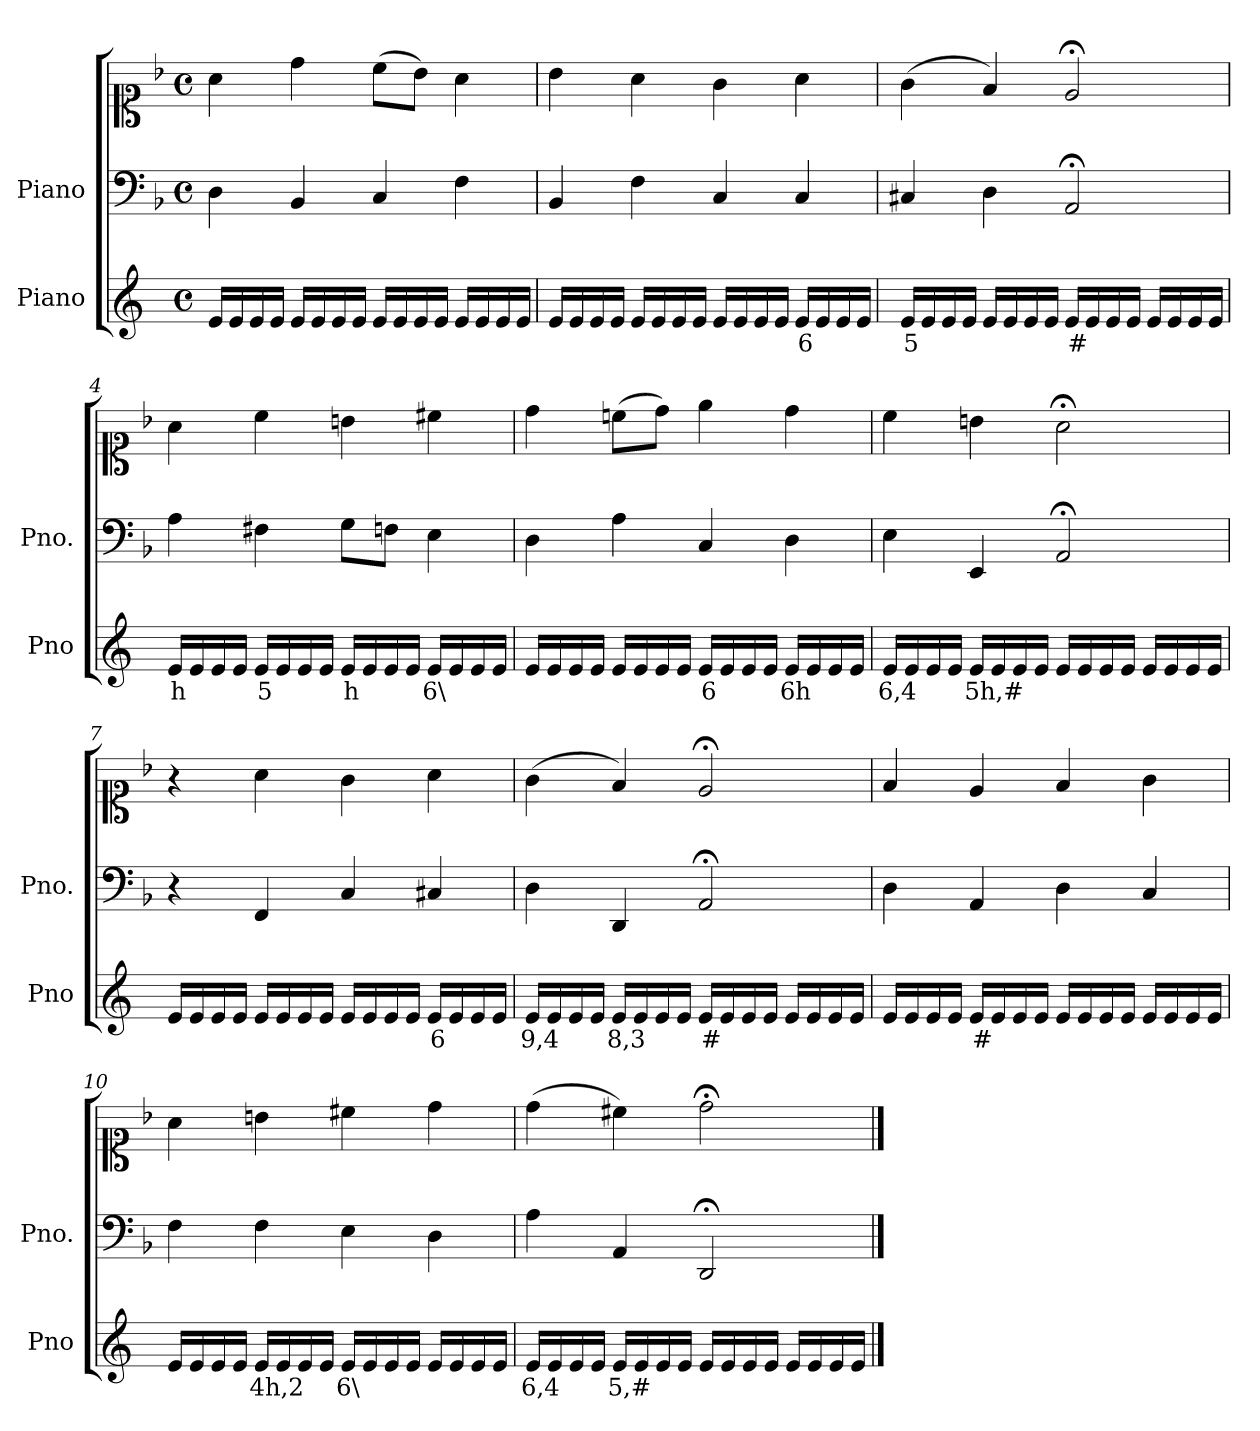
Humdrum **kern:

**kern	**text	**kern	**kern
*part2	*part2	*part1	*part1
*staff3	*staff3	*staff2	*staff1
*I"Piano	*	*I"Piano	*
*I'Pno	*	*I'Pno.	*
*clefG2	*	*clefF4	*clefC1
*k[]	*	*k[b-]	*k[b-]
*M4/4	*	*M4/4	*M4/4
*met(c)	*	*met(c)	*met(c)
=1	=1	=1	=1
16e/LL	.	4D\	4a\
16e/	.	.	.
16e/	.	.	.
16e/JJ	.	.	.
16e/LL	.	4BB-/	4dd\
16e/	.	.	.
16e/	.	.	.
16e/JJ	.	.	.
16e/LL	.	4C/	(>8cc\L
16e/	.	.	.
16e/	.	.	8b-\J)
16e/JJ	.	.	.
16e/LL	.	4F\	4a\
16e/	.	.	.
16e/	.	.	.
16e/JJ	.	.	.
=2	=2	=2	=2
16e/LL	.	4BB-/	4b-\
16e/	.	.	.
16e/	.	.	.
16e/JJ	.	.	.
16e/LL	.	4F\	4a\
16e/	.	.	.
16e/	.	.	.
16e/JJ	.	.	.
16e/LL	.	4C/	4g\
16e/	.	.	.
16e/	.	.	.
16e/JJ	.	.	.
!	!LO:LY:b	!	!
16e/LL	6	4C/	4a\
16e/	.	.	.
16e/	.	.	.
16e/JJ	.	.	.
=3	=3	=3	=3
!	!LO:LY:b	!	!
16e/LL	5	4C#X/	(>4g\
16e/	.	.	.
16e/	.	.	.
16e/JJ	.	.	.
16e/LL	.	4D\	4f/)
16e/	.	.	.
16e/	.	.	.
16e/JJ	.	.	.
!	!LO:LY:b	!	!
16e/LL	#	2AA;</	2e;</
16e/	.	.	.
16e/	.	.	.
16e/JJ	.	.	.
16e/LL	.	.	.
16e/	.	.	.
16e/	.	.	.
16e/JJ	.	.	.
=4	=4	=4	=4
!	!LO:LY:b	!	!
16e/LL	h	4A\	4a\
16e/	.	.	.
16e/	.	.	.
16e/JJ	.	.	.
!	!LO:LY:b	!	!
16e/LL	5	4F#X\	4cc\
16e/	.	.	.
16e/	.	.	.
16e/JJ	.	.	.
!	!LO:LY:b	!	!
16e/LL	h	8G\L	4bn\
16e/	.	.	.
!	!LO:LY:b	!	!
16e/	_	8Fn\J	.
16e/JJ	.	.	.
!	!LO:LY:b	!	!
16e/LL	6\	4E\	4cc#X\
16e/	.	.	.
16e/	.	.	.
16e/JJ	.	.	.
=5	=5	=5	=5
16e/LL	.	4D\	4dd\
16e/	.	.	.
16e/	.	.	.
16e/JJ	.	.	.
16e/LL	.	4A\	(>8ccn\L
16e/	.	.	.
16e/	.	.	8dd\J)
16e/JJ	.	.	.
!	!LO:LY:b	!	!
16e/LL	6	4C/	4ee\
16e/	.	.	.
16e/	.	.	.
16e/JJ	.	.	.
!	!LO:LY:b	!	!
16e/LL	6h	4D\	4dd\
16e/	.	.	.
16e/	.	.	.
16e/JJ	.	.	.
=6	=6	=6	=6
!	!LO:LY:b	!	!
16e/LL	6,4	4E\	4cc\
16e/	.	.	.
16e/	.	.	.
16e/JJ	.	.	.
!	!LO:LY:b	!	!
16e/LL	5h,#	4EE/	4bn\
16e/	.	.	.
16e/	.	.	.
16e/JJ	.	.	.
16e/LL	.	2AA;</	2a;<\
16e/	.	.	.
16e/	.	.	.
16e/JJ	.	.	.
16e/LL	.	.	.
16e/	.	.	.
16e/	.	.	.
16e/JJ	.	.	.
=7	=7	=7	=7
16e/LL	.	4r	4r
16e/	.	.	.
16e/	.	.	.
16e/JJ	.	.	.
16e/LL	.	4FF/	4a\
16e/	.	.	.
16e/	.	.	.
16e/JJ	.	.	.
16e/LL	.	4C/	4g\
16e/	.	.	.
16e/	.	.	.
16e/JJ	.	.	.
!	!LO:LY:b	!	!
16e/LL	6	4C#X/	4a\
16e/	.	.	.
16e/	.	.	.
16e/JJ	.	.	.
=8	=8	=8	=8
!	!LO:LY:b	!	!
16e/LL	9,4	4D\	(>4g\
16e/	.	.	.
16e/	.	.	.
16e/JJ	.	.	.
!	!LO:LY:b	!	!
16e/LL	8,3	4DD/	4f/)
16e/	.	.	.
16e/	.	.	.
16e/JJ	.	.	.
!	!LO:LY:b	!	!
16e/LL	#	2AA;</	2e;</
16e/	.	.	.
16e/	.	.	.
16e/JJ	.	.	.
16e/LL	.	.	.
16e/	.	.	.
16e/	.	.	.
16e/JJ	.	.	.
=9	=9	=9	=9
16e/LL	.	4D\	4f/
16e/	.	.	.
16e/	.	.	.
16e/JJ	.	.	.
!	!LO:LY:b	!	!
16e/LL	#	4AA/	4e/
16e/	.	.	.
16e/	.	.	.
16e/JJ	.	.	.
16e/LL	.	4D\	4f/
16e/	.	.	.
16e/	.	.	.
16e/JJ	.	.	.
16e/LL	.	4C/	4g\
16e/	.	.	.
16e/	.	.	.
16e/JJ	.	.	.
=10	=10	=10	=10
16e/LL	.	4F\	4a\
16e/	.	.	.
16e/	.	.	.
16e/JJ	.	.	.
!	!LO:LY:b	!	!
16e/LL	4h,2	4F\	4bn\
16e/	.	.	.
16e/	.	.	.
16e/JJ	.	.	.
!	!LO:LY:b	!	!
16e/LL	6\	4E\	4cc#X\
16e/	.	.	.
16e/	.	.	.
16e/JJ	.	.	.
16e/LL	.	4D\	4dd\
16e/	.	.	.
16e/	.	.	.
16e/JJ	.	.	.
=11	=11	=11	=11
!	!LO:LY:b	!	!
16e/LL	6,4	4A\	(>4dd\
16e/	.	.	.
16e/	.	.	.
16e/JJ	.	.	.
!	!LO:LY:b	!	!
16e/LL	5,#	4AA/	4cc#X\)
16e/	.	.	.
16e/	.	.	.
16e/JJ	.	.	.
16e/LL	.	2DD;</	2dd;<\
16e/	.	.	.
16e/	.	.	.
16e/JJ	.	.	.
16e/LL	.	.	.
16e/	.	.	.
16e/	.	.	.
16e/JJ	.	.	.
==	==	==	==
*-	*-	*-	*-
